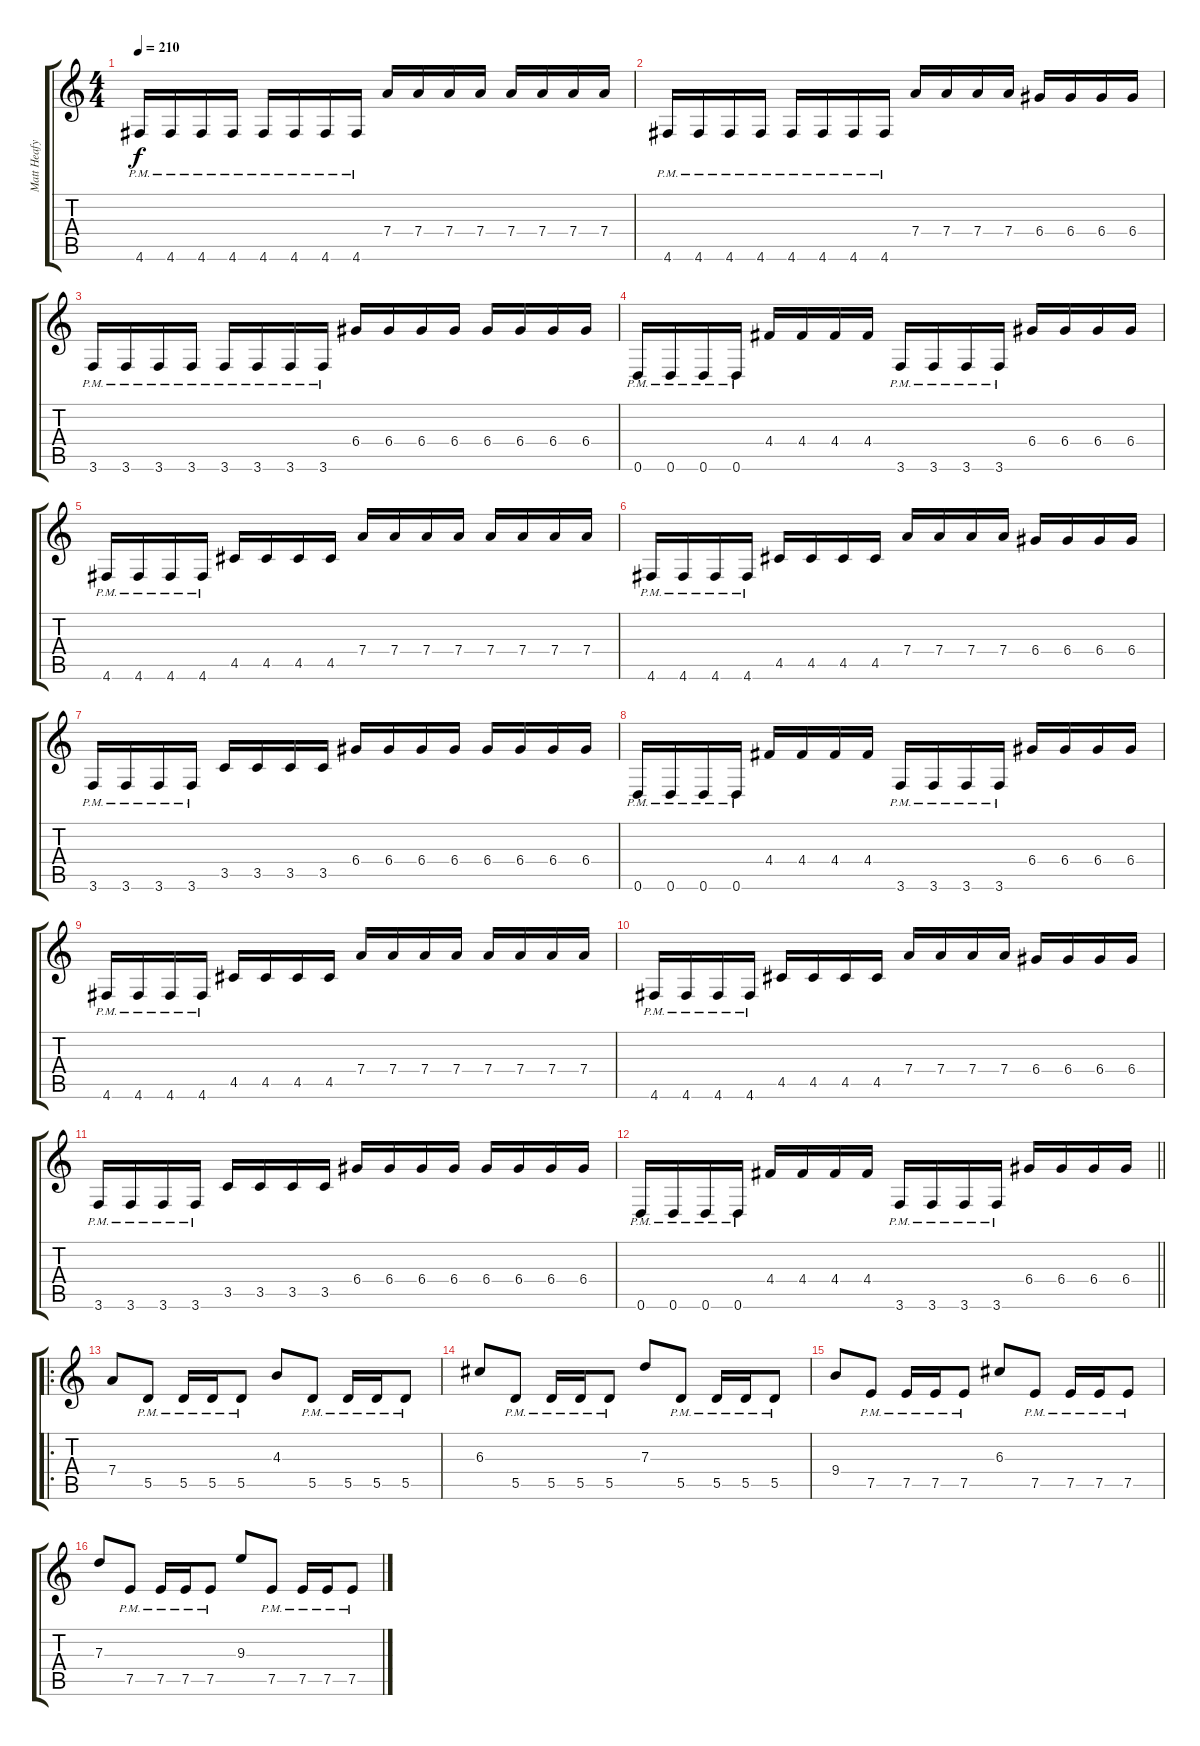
\track ("Matt Heafy" "Matt Heafy") {instrument distortionguitar}
\staff {score tabs}
\tuning (E4 B3 G3 D3 A2 D2) {hide}
\ts (4 4)
\tempo 210
\clef g2
\ks c
4.6{pm}.16{dy f} 4.6{pm}.16 4.6{pm}.16 4.6{pm}.16 4.6{pm}.16 4.6{pm}.16 4.6{pm}.16 4.6{pm}.16 7.4.16 7.4.16 7.4.16 7.4.16 7.4.16 7.4.16 7.4.16 7.4.16 |
4.6{pm}.16 4.6{pm}.16 4.6{pm}.16 4.6{pm}.16 4.6{pm}.16 4.6{pm}.16 4.6{pm}.16 4.6{pm}.16 7.4.16 7.4.16 7.4.16 7.4.16 6.4.16 6.4.16 6.4.16 6.4.16 |
3.6{pm}.16 3.6{pm}.16 3.6{pm}.16 3.6{pm}.16 3.6{pm}.16 3.6{pm}.16 3.6{pm}.16 3.6{pm}.16 6.4.16 6.4.16 6.4.16 6.4.16 6.4.16 6.4.16 6.4.16 6.4.16 |
0.6{pm}.16 0.6{pm}.16 0.6{pm}.16 0.6{pm}.16 4.4.16 4.4.16 4.4.16 4.4.16 3.6{pm}.16 3.6{pm}.16 3.6{pm}.16 3.6{pm}.16 6.4.16 6.4.16 6.4.16 6.4.16 |
4.6{pm}.16 4.6{pm}.16 4.6{pm}.16 4.6{pm}.16 4.5.16 4.5.16 4.5.16 4.5.16 7.4.16 7.4.16 7.4.16 7.4.16 7.4.16 7.4.16 7.4.16 7.4.16 |
4.6{pm}.16 4.6{pm}.16 4.6{pm}.16 4.6{pm}.16 4.5.16 4.5.16 4.5.16 4.5.16 7.4.16 7.4.16 7.4.16 7.4.16 6.4.16 6.4.16 6.4.16 6.4.16 |
3.6{pm}.16 3.6{pm}.16 3.6{pm}.16 3.6{pm}.16 3.5.16 3.5.16 3.5.16 3.5.16 6.4.16 6.4.16 6.4.16 6.4.16 6.4.16 6.4.16 6.4.16 6.4.16 |
0.6{pm}.16 0.6{pm}.16 0.6{pm}.16 0.6{pm}.16 4.4.16 4.4.16 4.4.16 4.4.16 3.6{pm}.16 3.6{pm}.16 3.6{pm}.16 3.6{pm}.16 6.4.16 6.4.16 6.4.16 6.4.16 |
4.6{pm}.16 4.6{pm}.16 4.6{pm}.16 4.6{pm}.16 4.5.16 4.5.16 4.5.16 4.5.16 7.4.16 7.4.16 7.4.16 7.4.16 7.4.16 7.4.16 7.4.16 7.4.16 |
4.6{pm}.16 4.6{pm}.16 4.6{pm}.16 4.6{pm}.16 4.5.16 4.5.16 4.5.16 4.5.16 7.4.16 7.4.16 7.4.16 7.4.16 6.4.16 6.4.16 6.4.16 6.4.16 |
3.6{pm}.16 3.6{pm}.16 3.6{pm}.16 3.6{pm}.16 3.5.16 3.5.16 3.5.16 3.5.16 6.4.16 6.4.16 6.4.16 6.4.16 6.4.16 6.4.16 6.4.16 6.4.16 |
\barLineRight lightlight
0.6{pm}.16 0.6{pm}.16 0.6{pm}.16 0.6{pm}.16 4.4.16 4.4.16 4.4.16 4.4.16 3.6{pm}.16 3.6{pm}.16 3.6{pm}.16 3.6{pm}.16 6.4.16 6.4.16 6.4.16 6.4.16 |
\ro
7.4.8 5.5{pm}.8 5.5{pm}.16 5.5{pm}.16 5.5{pm}.8 4.3.8 5.5{pm}.8 5.5{pm}.16 5.5{pm}.16 5.5{pm}.8 |
6.3.8 5.5{pm}.8 5.5{pm}.16 5.5{pm}.16 5.5{pm}.8 7.3.8 5.5{pm}.8 5.5{pm}.16 5.5{pm}.16 5.5{pm}.8 |
9.4.8 7.5{pm}.8 7.5{pm}.16 7.5{pm}.16 7.5{pm}.8 6.3.8 7.5{pm}.8 7.5{pm}.16 7.5{pm}.16 7.5{pm}.8 |
7.3.8 7.5{pm}.8 7.5{pm}.16 7.5{pm}.16 7.5{pm}.8 9.3.8 7.5{pm}.8 7.5{pm}.16 7.5{pm}.16 7.5{pm}.8
